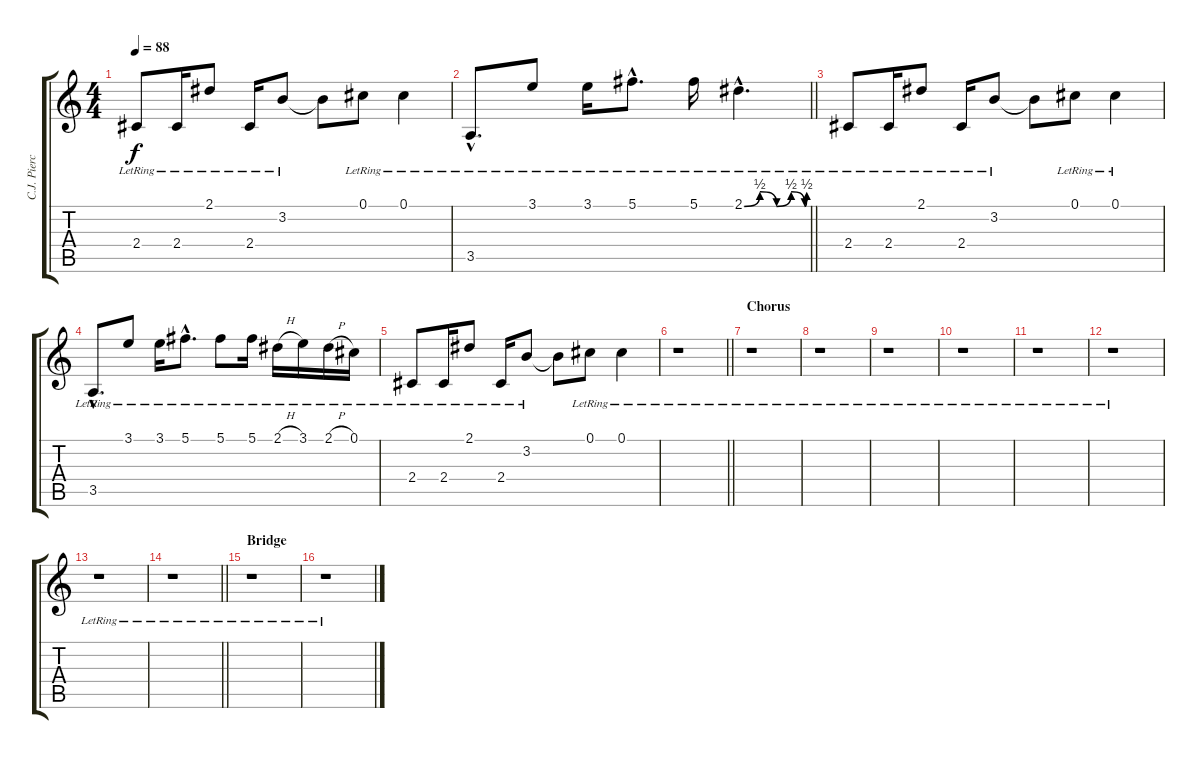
\track ("C.J. Pierce (Rhythm Guitar)" "C.J. Pierc") {instrument acousticguitarnylon}
\staff {score tabs}
\tuning (Db4 Ab3 E3 B2 Gb2 B1) {hide}
\ts (4 4)
\tempo 88
\clef g2
\ks c
2.4{lr}.8{dy f} 2.4{lr}.16 2.1{lr}.8 2.4{lr}.16 3.2{lr}.8 3.2{t}.8 0.1{lr}.8 0.1{lr}.4 |
\barLineRight lightlight
3.5{hac lr}.8{d} 3.1{lr}.8 3.1{lr}.16 5.1{hac lr}.8{d} 5.1{lr}.16 2.1{be (custom 0 0 15 2 31 0 45 2 58 0 60 2) hac lr}.4{d} |
2.4{lr}.8 2.4{lr}.16 2.1{lr}.8 2.4{lr}.16 3.2{lr}.8 3.2{t}.8 0.1{lr}.8 0.1{lr}.4 |
3.5{hac lr}.8{d} 3.1{lr}.8 3.1{lr}.16 5.1{hac lr}.8{d} 5.1{lr}.8 5.1{lr}.16 2.1{h lr}.16 3.1{lr}.16 2.1{h lr}.16 0.1{lr}.16 |
2.4{lr}.8 2.4{lr}.16 2.1{lr}.8 2.4{lr}.16 3.2{lr}.8 3.2{t}.8 0.1{lr}.8 0.1{lr}.4 |
\barLineRight lightlight
r.1 |
\section ("" "Chorus")
r.1 |
r.1 |
r.1 |
r.1 |
r.1 |
r.1 |
r.1 |
\barLineRight lightlight
r.1 |
\section ("" "Bridge")
r.1 |
r.1
